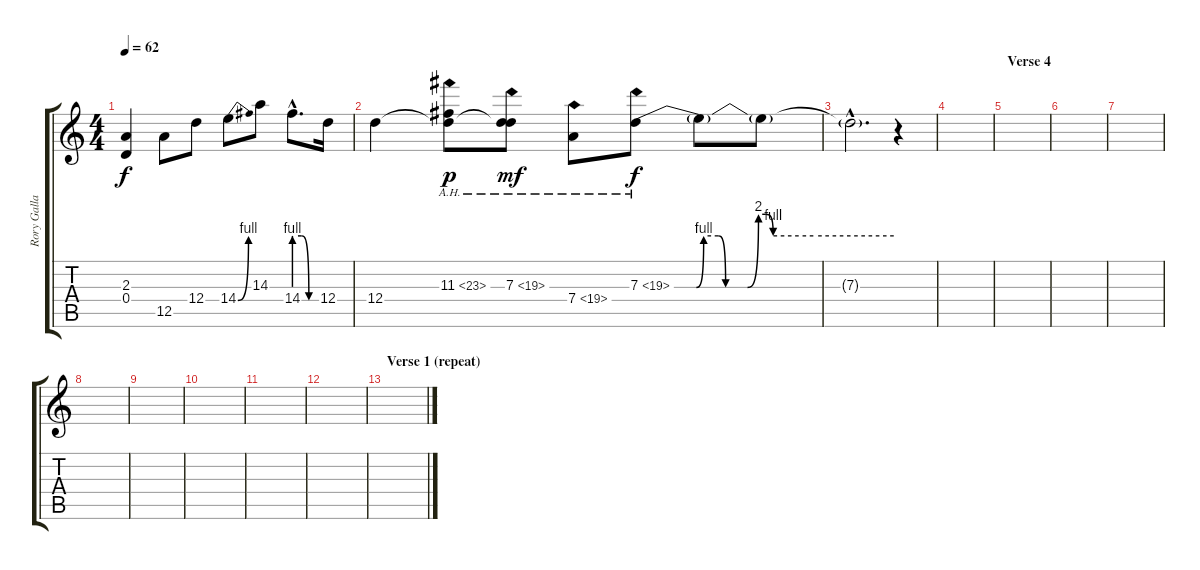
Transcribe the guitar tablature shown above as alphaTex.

\track ("Rory Gallagher" "Rory Galla") {instrument distortionguitar}
\staff {score tabs}
\tuning (E4 B3 G3 D3 A2 E2) {hide}
\ts (4 4)
\tempo 62
\clef g2
\ks c
(2.3 0.4).4{dy f} 12.5.8 12.4.8 14.4{be (bend 0 0 60 4)}.8 14.3.8 14.4{be (custom 0 4 20 4 40 0 60 0) hac}.8{d} 12.4.16 |
12.4.4 (11.3{ah 12} 12.4{t}).8{dy p} (7.3{ah 12} 12.4{t}).8{dy mf} 7.4{ah 12}.8 7.3{be (custom 0 0 6 0 8 4 12 4 14 0 20 0 23 8 25 8 27 4 34 4 38 4 60 4) ah 12}.8{dy f volume 16} 7.3{t}.8 7.3{t}.8{volume 6} |
7.3{hac t}.2{d} r.4 |
|
\section ("" "Verse 4")
|
|
|
|
|
|
|
|
\section ("" "Verse 1 (repeat)")
